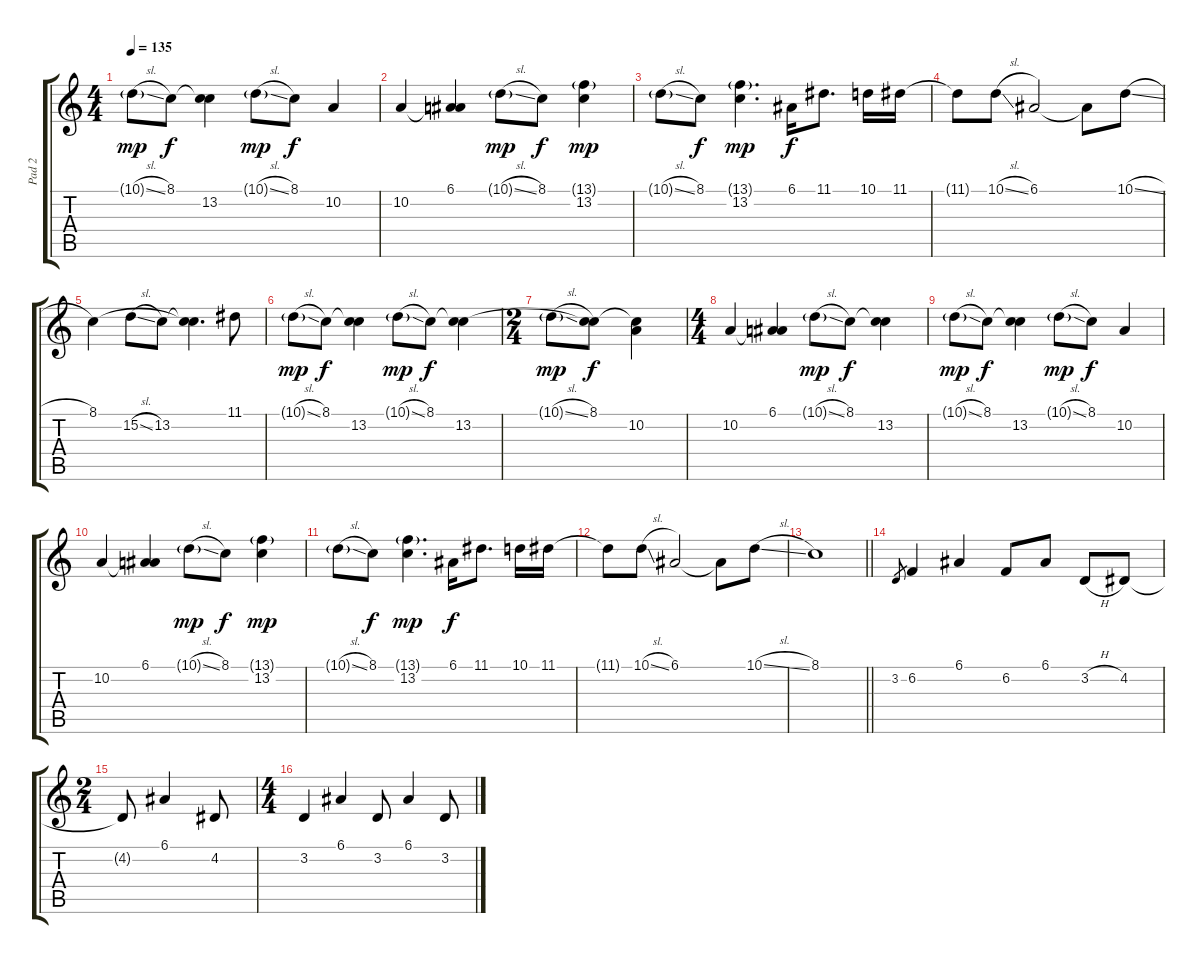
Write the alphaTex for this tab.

\track ("Pad 2" "Pad 2") {instrument pad4choir}
\staff {score tabs}
\tuning (E4 B3 G3 D3 A2 E2) {hide}
\ts (4 4)
\tempo 135
\clef g2
\ks c
10.1{sl g}.8{dy mp} 8.1.8{dy f} (8.1{t} 13.2).4 10.1{sl g}.8{dy mp} 8.1.8{dy f} 10.2.4 |
10.2.4 (6.1 10.2{t}).4 10.1{sl g}.8{dy mp} 8.1.8{dy f} (13.1{g} 13.2).4{dy mp} |
10.1{sl g}.8 8.1.8{dy f} (13.1{g} 13.2).4{d dy mp} 6.1.16{dy f} 11.1.8{d} 10.1.16 11.1.16 |
11.1{t}.8 10.1{sl}.8 6.1.2 6.1{t}.8 10.1{sl}.8 |
8.1.4 15.2{sl}.8 13.2.8 (8.1{t} 13.2{t}).4{d} 11.1.8 |
10.1{sl g}.8{dy mp} 8.1.8{dy f} (8.1{t} 13.2).4 10.1{sl g}.8{dy mp} 8.1.8{dy f} (8.1{t} 13.2).4 |
\ts (2 4)
10.1{sl g}.8{dy mp} (8.1 13.2{t}).8{dy f} (8.1{t} 10.2).4 |
\ts (4 4)
10.2.4 (6.1 10.2{t}).4 10.1{sl g}.8{dy mp} 8.1.8{dy f} (8.1{t} 13.2).4 |
10.1{sl g}.8{dy mp} 8.1.8{dy f} (8.1{t} 13.2).4 10.1{sl g}.8{dy mp} 8.1.8{dy f} 10.2.4 |
10.2.4 (6.1 10.2{t}).4 10.1{sl g}.8{dy mp} 8.1.8{dy f} (13.1{g} 13.2).4{dy mp} |
10.1{sl g}.8 8.1.8{dy f} (13.1{g} 13.2).4{d dy mp} 6.1.16{dy f} 11.1.8{d} 10.1.16 11.1.16 |
11.1{t}.8 10.1{sl}.8 6.1.2 6.1{t}.8 10.1{sl}.8 |
\barLineRight lightlight
8.1.1 |
\section ("" "")
3.2.8{gr} 6.2.4{volume 14 instrument overdrivenguitar} 6.1.4 6.2.8 6.1.8 3.2{h}.8 4.2.8 |
\ts (2 4)
4.2{t}.8 6.1.4 4.2.8 |
\ts (4 4)
3.2.4 6.1.4 3.2.8 6.1.4 3.2.8
